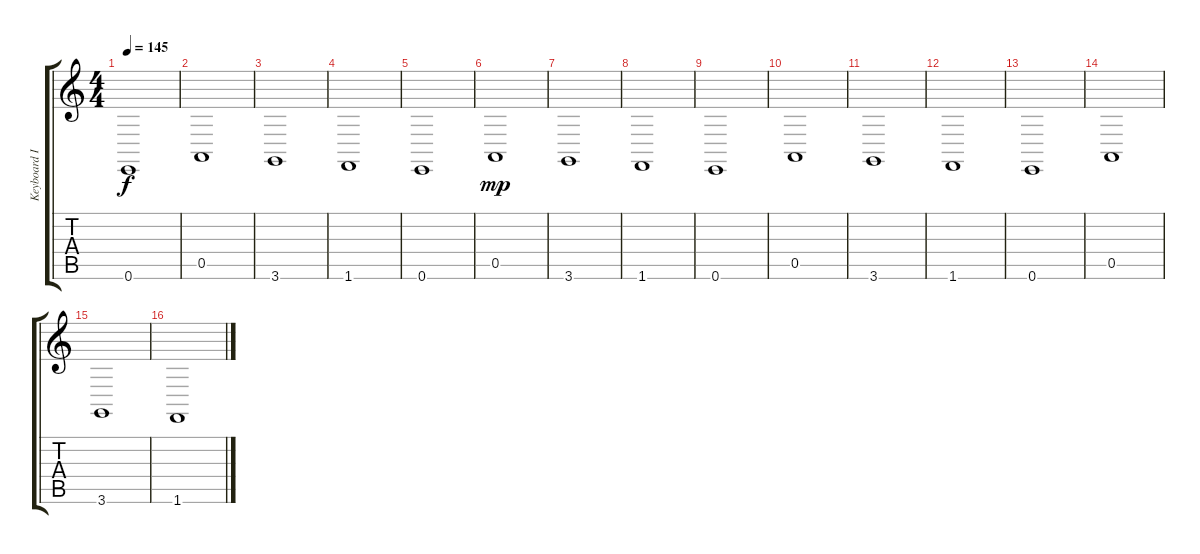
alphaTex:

\track ("Keyboard II" "Keyboard I") {instrument accordion}
\staff {score tabs}
\tuning (E4 B3 G3 D3 A2 E2) {hide}
\ts (4 4)
\tempo 145
\clef g2
\ks c
0.6.1{dy f} |
0.5.1 |
3.6.1 |
1.6.1 |
0.6.1 |
0.5.1{dy mp} |
3.6.1 |
1.6.1 |
0.6.1 |
0.5.1 |
3.6.1 |
1.6.1 |
0.6.1 |
0.5.1 |
3.6.1 |
1.6.1
